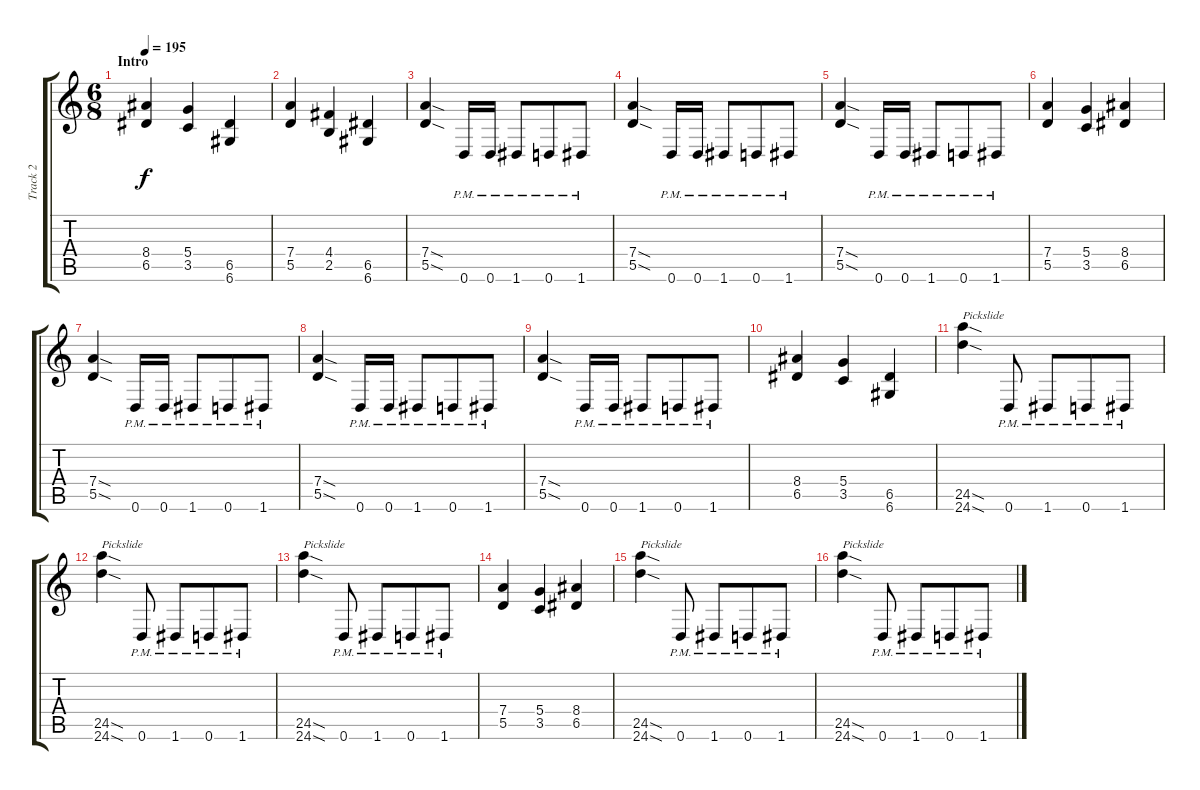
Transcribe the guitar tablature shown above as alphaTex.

\track ("Track 2" "Track 2") {instrument overdrivenguitar}
\staff {score tabs}
\tuning (E4 B3 G3 D3 A2 D2) {hide}
\ts (6 8)
\section ("" "Intro")
\tempo 195
\clef g2
\ks c
(8.4 6.5).4{dy f instrument overdrivenguitar} (5.4 3.5).4 (6.5 6.6).4 |
(7.4 5.5).4 (4.4 2.5).4 (6.5 6.6).4 |
(7.4{sod} 5.5{sod}).4 0.6{pm}.16 0.6{pm}.16 1.6{pm}.8 0.6{pm}.8 1.6{pm}.8 |
(7.4{sod} 5.5{sod}).4 0.6{pm}.16 0.6{pm}.16 1.6{pm}.8 0.6{pm}.8 1.6{pm}.8 |
(7.4{sod} 5.5{sod}).4 0.6{pm}.16 0.6{pm}.16 1.6{pm}.8 0.6{pm}.8 1.6{pm}.8 |
(7.4 5.5).4 (5.4 3.5).4 (8.4 6.5).4 |
(7.4{sod} 5.5{sod}).4 0.6{pm}.16 0.6{pm}.16 1.6{pm}.8 0.6{pm}.8 1.6{pm}.8 |
(7.4{sod} 5.5{sod}).4 0.6{pm}.16 0.6{pm}.16 1.6{pm}.8 0.6{pm}.8 1.6{pm}.8 |
(7.4{sod} 5.5{sod}).4 0.6{pm}.16 0.6{pm}.16 1.6{pm}.8 0.6{pm}.8 1.6{pm}.8 |
(8.4 6.5).4 (5.4 3.5).4 (6.5 6.6).4 |
(24.5{sod} 24.6{sod}).4{txt "Pickslide"} 0.6{pm}.8 1.6{pm}.8 0.6{pm}.8 1.6{pm}.8 |
(24.5{sod} 24.6{sod}).4{txt "Pickslide"} 0.6{pm}.8 1.6{pm}.8 0.6{pm}.8 1.6{pm}.8 |
(24.5{sod} 24.6{sod}).4{txt "Pickslide"} 0.6{pm}.8 1.6{pm}.8 0.6{pm}.8 1.6{pm}.8 |
(7.4 5.5).4 (5.4 3.5).4 (8.4 6.5).4 |
(24.5{sod} 24.6{sod}).4{txt "Pickslide"} 0.6{pm}.8 1.6{pm}.8 0.6{pm}.8 1.6{pm}.8 |
(24.5{sod} 24.6{sod}).4{txt "Pickslide"} 0.6{pm}.8 1.6{pm}.8 0.6{pm}.8 1.6{pm}.8
